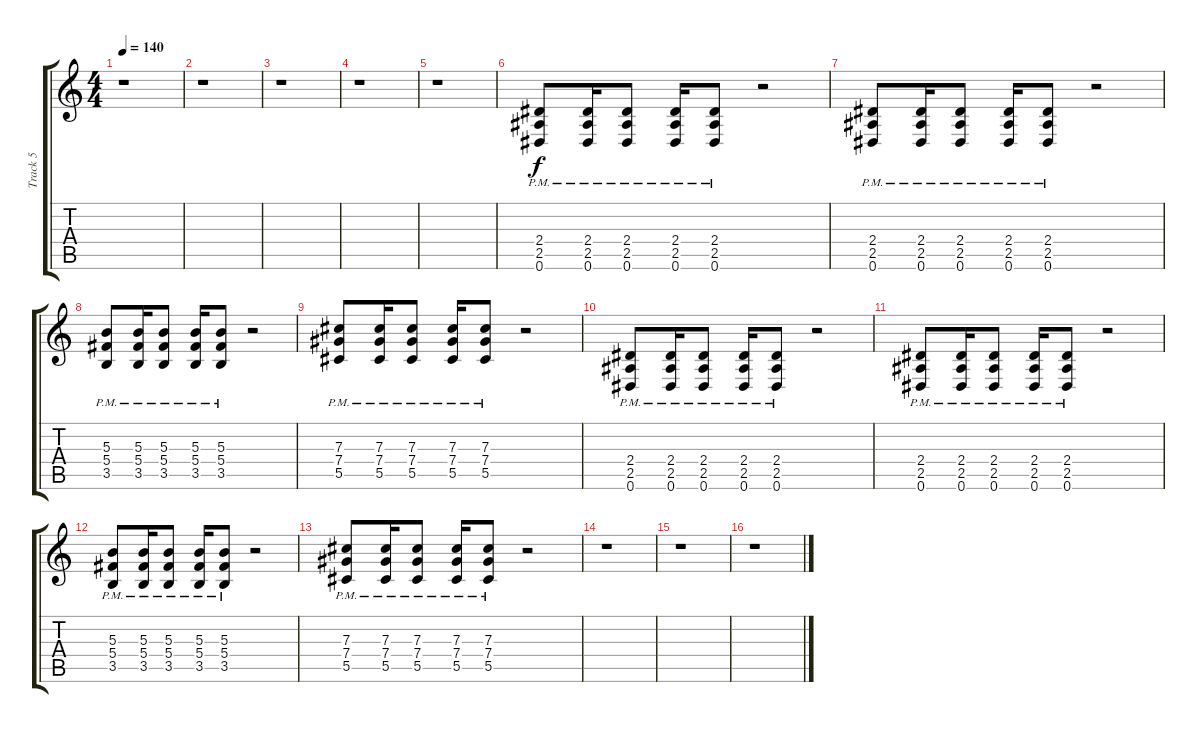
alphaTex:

\track ("Track 5" "Track 5") {instrument overdrivenguitar}
\staff {score tabs}
\tuning (Eb4 Bb3 Gb3 Db3 Ab2 Eb2) {hide}
\ts (4 4)
\tempo 140
\clef g2
\ks c
r.1{dy f} |
r.1 |
r.1 |
r.1 |
r.1 |
(2.4{pm} 2.5{pm} 0.6{pm}).8 (2.4{pm} 2.5{pm} 0.6{pm}).16 (2.4{pm} 2.5{pm} 0.6{pm}).8 (2.4{pm} 2.5{pm} 0.6{pm}).16 (2.4{pm} 2.5{pm} 0.6{pm}).8 r.2 |
(2.4{pm} 2.5{pm} 0.6{pm}).8 (2.4{pm} 2.5{pm} 0.6{pm}).16 (2.4{pm} 2.5{pm} 0.6{pm}).8 (2.4{pm} 2.5{pm} 0.6{pm}).16 (2.4{pm} 2.5{pm} 0.6{pm}).8 r.2 |
(5.3{pm} 5.4{pm} 3.5{pm}).8 (5.3{pm} 5.4{pm} 3.5{pm}).16 (5.3{pm} 5.4{pm} 3.5{pm}).8 (5.3{pm} 5.4{pm} 3.5{pm}).16 (5.3{pm} 5.4{pm} 3.5{pm}).8 r.2 |
(7.3{pm} 7.4{pm} 5.5{pm}).8 (7.3{pm} 7.4{pm} 5.5{pm}).16 (7.3{pm} 7.4{pm} 5.5{pm}).8 (7.3{pm} 7.4{pm} 5.5{pm}).16 (7.3{pm} 7.4{pm} 5.5{pm}).8 r.2 |
(2.4{pm} 2.5{pm} 0.6{pm}).8 (2.4{pm} 2.5{pm} 0.6{pm}).16 (2.4{pm} 2.5{pm} 0.6{pm}).8 (2.4{pm} 2.5{pm} 0.6{pm}).16 (2.4{pm} 2.5{pm} 0.6{pm}).8 r.2 |
(2.4{pm} 2.5{pm} 0.6{pm}).8 (2.4{pm} 2.5{pm} 0.6{pm}).16 (2.4{pm} 2.5{pm} 0.6{pm}).8 (2.4{pm} 2.5{pm} 0.6{pm}).16 (2.4{pm} 2.5{pm} 0.6{pm}).8 r.2 |
(5.3{pm} 5.4{pm} 3.5{pm}).8 (5.3{pm} 5.4{pm} 3.5{pm}).16 (5.3{pm} 5.4{pm} 3.5{pm}).8 (5.3{pm} 5.4{pm} 3.5{pm}).16 (5.3{pm} 5.4{pm} 3.5{pm}).8 r.2 |
(7.3{pm} 7.4{pm} 5.5{pm}).8 (7.3{pm} 7.4{pm} 5.5{pm}).16 (7.3{pm} 7.4{pm} 5.5{pm}).8 (7.3{pm} 7.4{pm} 5.5{pm}).16 (7.3{pm} 7.4{pm} 5.5{pm}).8 r.2 |
r.1 |
r.1 |
r.1
